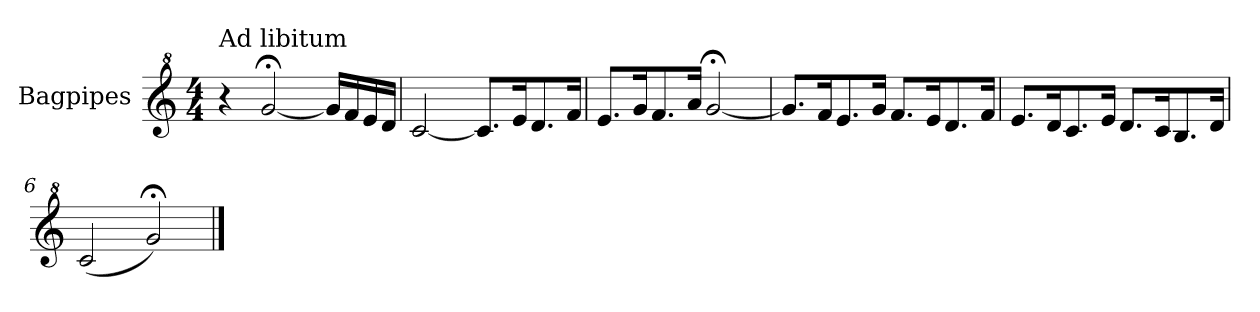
**kern
*part1
*staff1
*I"Bagpipes
*I'Bag
*clefG^2
*k[]
*C:
*M4/4
=1
!LO:TX:a:t=Ad libitum
4r
[2gg;</
16gg/LL]
16ff/
16ee/
16dd/JJ
=2
[2cc/
8.cc/L]
16ee/K
8.dd/
16ff/Jk
=3
8.ee/L
16gg/K
8.ff/
16aa/Jk
[2gg;</
=4
8.gg/L]
16ff/K
8.ee/
16gg/Jk
8.ff/L
16ee/K
8.dd/
16ff/Jk
=5
8.ee/L
16dd/K
8.cc/
16ee/Jk
8.dd/L
16cc/K
8.b/
16dd/Jk
=6
(2cc/
2gg;</)
==
*-
